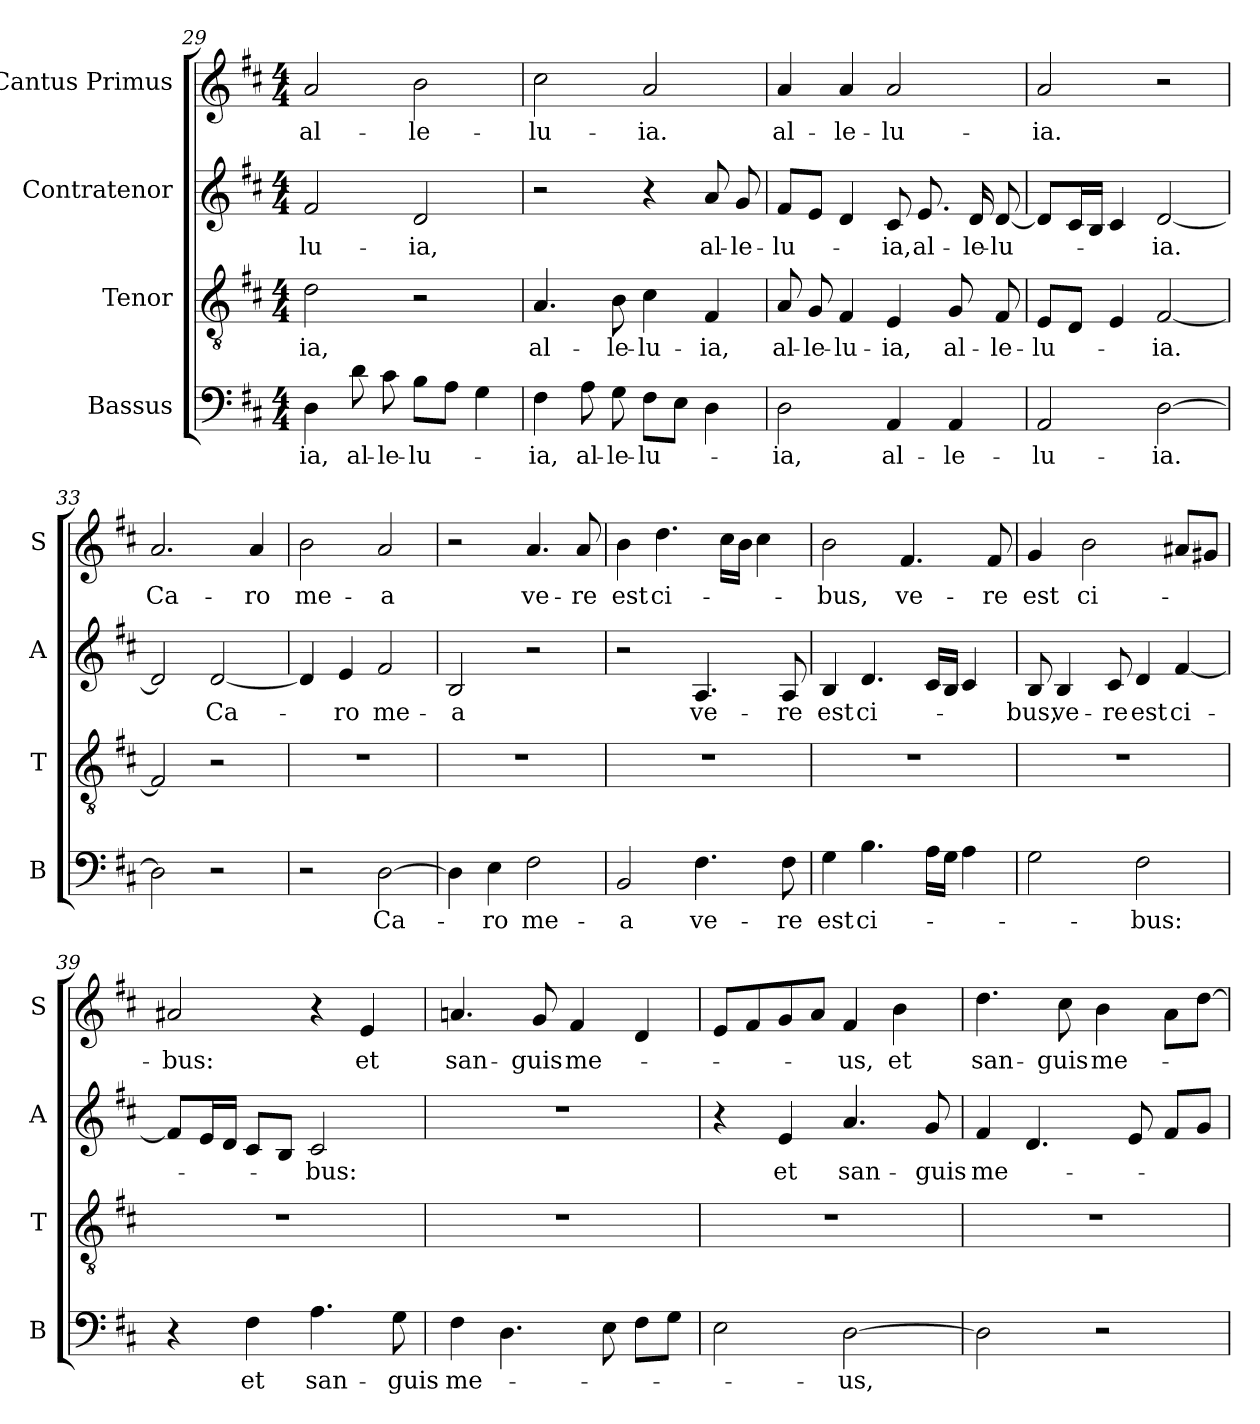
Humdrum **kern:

**kern	**text	**kern	**text	**kern	**text	**kern	**text
*part4	*part4	*part3	*part3	*part2	*part2	*part1	*part1
*staff4	*staff4	*staff3	*staff3	*staff2	*staff2	*staff1	*staff1
*I"Bassus	*	*I"Tenor	*	*I"Contratenor	*	*I"Cantus Primus	*
*I'B	*	*I'T	*	*I'A	*	*I'S	*
*clefF4	*	*clefGv2	*	*clefG2	*	*clefG2	*
*	*	*ITrd7c12	*	*	*	*	*
*k[f#c#]	*	*k[f#c#]	*	*k[f#c#]	*	*k[f#c#]	*
*D:	*	*D:	*	*D:	*	*D:	*
*M4/4	*	*M4/4	*	*M4/4	*	*M4/4	*
=29	=29	=29	=29	=29	=29	=29	=29
!	!LO:LY:b	!	!LO:LY:b	!	!LO:LY:b	!	!LO:LY:b
4D\	-ia,	2D\	-ia,	2f#/	-lu-	2a/	al-
!	!LO:LY:b	!	!	!	!	!	!
8d\	al-	.	.	.	.	.	.
!	!LO:LY:b	!	!	!	!	!	!
8c#\	-le-	.	.	.	.	.	.
!	!LO:LY:b	!	!	!	!LO:LY:b	!	!LO:LY:b
8B\L	-lu-	2r	.	2d/	-ia,	2b\	-le-
8A\J	.	.	.	.	.	.	.
4G\	.	.	.	.	.	.	.
=30	=30	=30	=30	=30	=30	=30	=30
!	!LO:LY:b	!	!LO:LY:b	!	!	!	!LO:LY:b
4F#\	-ia,	4.AA/	al-	2r	.	2cc#\	-lu-
!	!LO:LY:b	!	!	!	!	!	!
8A\	al-	.	.	.	.	.	.
!	!LO:LY:b	!	!LO:LY:b	!	!	!	!
8G\	-le-	8BB\	-le-	.	.	.	.
!	!LO:LY:b	!	!LO:LY:b	!	!	!	!LO:LY:b
8F#\L	-lu-	4C#\	-lu-	4r	.	2a/	-ia.
8E\J	.	.	.	.	.	.	.
!	!	!	!LO:LY:b	!	!LO:LY:b	!	!
4D\	.	4FF#/	-ia,	8a/	al-	.	.
!	!	!	!	!	!LO:LY:b	!	!
.	.	.	.	8g/	-le-	.	.
!!LO:PB:g=z
=31	=31	=31	=31	=31	=31	=31	=31
!	!LO:LY:b	!	!LO:LY:b	!	!LO:LY:b	!	!LO:LY:b
2D\	-ia,	8AA/	al-	8f#/L	-lu-	4a/	al-
!	!	!	!LO:LY:b	!	!	!	!
.	.	8GG/	-le-	8e/J	.	.	.
!	!	!	!LO:LY:b	!	!	!	!LO:LY:b
.	.	4FF#/	-lu-	4d/	.	4a/	-le-
!	!LO:LY:b	!	!LO:LY:b	!	!LO:LY:b	!	!LO:LY:b
4AA/	al-	4EE/	-ia,	8c#/	-ia,	2a/	-lu-
!	!	!	!	!	!LO:LY:b	!	!
.	.	.	.	8.e/	al-	.	.
!	!LO:LY:b	!	!LO:LY:b	!	!	!	!
4AA/	-le-	8GG/	al-	.	.	.	.
!	!	!	!	!	!LO:LY:b	!	!
.	.	.	.	16d/	-le-	.	.
!	!	!	!LO:LY:b	!	!LO:LY:b	!	!
.	.	8FF#/	-le-	[<8d/	-lu-	.	.
=32	=32	=32	=32	=32	=32	=32	=32
!	!LO:LY:b	!	!LO:LY:b	!	!	!	!LO:LY:b
2AA/	-lu-	8EE/L	-lu-	8d/L]	.	2a/	-ia.
.	.	8DD/J	.	16c#/L	.	.	.
.	.	.	.	16B/JJ	.	.	.
.	.	4EE/	.	4c#/	.	.	.
!	!LO:LY:b	!	!LO:LY:b	!	!LO:LY:b	!	!
[>2D\	-ia.	[<2FF#/	-ia.	[<2d/	-ia.	2r	.
=33	=33	=33	=33	=33	=33	=33	=33
!	!	!	!	!	!	!	!LO:LY:b
2D\]	.	2FF#/]	.	2d/]	.	2.a/	Ca-
!	!	!	!	!	!LO:LY:b	!	!
2r	.	2r	.	[<2d/	Ca-	.	.
!	!	!	!	!	!	!	!LO:LY:b
.	.	.	.	.	.	4a/	-ro
=34	=34	=34	=34	=34	=34	=34	=34
!	!	!	!	!	!	!	!LO:LY:b
2r	.	1r	.	4d/]	.	2b\	me-
!	!	!	!	!	!LO:LY:b	!	!
.	.	.	.	4e/	-ro	.	.
!	!LO:LY:b	!	!	!	!LO:LY:b	!	!LO:LY:b
[>2D\	Ca-	.	.	2f#/	me-	2a/	-a
=35	=35	=35	=35	=35	=35	=35	=35
!	!	!	!	!	!LO:LY:b	!	!
4D\]	.	1r	.	2B/	-a	2r	.
!	!LO:LY:b	!	!	!	!	!	!
4E\	-ro	.	.	.	.	.	.
!	!LO:LY:b	!	!	!	!	!	!LO:LY:b
2F#\	me-	.	.	2r	.	4.a/	ve-
!	!	!	!	!	!	!	!LO:LY:b
.	.	.	.	.	.	8a/	-re
!!LO:LB:g=z
=36	=36	=36	=36	=36	=36	=36	=36
!	!LO:LY:b	!	!	!	!	!	!LO:LY:b
2BB/	-a	1r	.	2r	.	4b\	est
!	!	!	!	!	!	!	!LO:LY:b
.	.	.	.	.	.	4.dd\	ci-
!	!LO:LY:b	!	!	!	!LO:LY:b	!	!
4.F#\	ve-	.	.	4.A/	ve-	.	.
.	.	.	.	.	.	16cc#\LL	.
.	.	.	.	.	.	16b\JJ	.
.	.	.	.	.	.	4cc#\	.
!	!LO:LY:b	!	!	!	!LO:LY:b	!	!
8F#\	-re	.	.	8A/	-re	.	.
=37	=37	=37	=37	=37	=37	=37	=37
!	!LO:LY:b	!	!	!	!LO:LY:b	!	!LO:LY:b
4G\	est	1r	.	4B/	est	2b\	-bus,
!	!LO:LY:b	!	!	!	!LO:LY:b	!	!
4.B\	ci-	.	.	4.d/	ci-	.	.
!	!	!	!	!	!	!	!LO:LY:b
.	.	.	.	.	.	4.f#/	ve-
16A\LL	.	.	.	16c#/LL	.	.	.
16G\JJ	.	.	.	16B/JJ	.	.	.
4A\	.	.	.	4c#/	.	.	.
!	!	!	!	!	!	!	!LO:LY:b
.	.	.	.	.	.	8f#/	-re
=38	=38	=38	=38	=38	=38	=38	=38
!	!	!	!	!	!LO:LY:b	!	!LO:LY:b
2G\	.	1r	.	8B/	-bus,	4g/	est
!	!	!	!	!	!LO:LY:b	!	!
.	.	.	.	4B/	ve-	.	.
!	!	!	!	!	!	!	!LO:LY:b
.	.	.	.	.	.	2b\	ci-
!	!	!	!	!	!LO:LY:b	!	!
.	.	.	.	8c#/	-re	.	.
!	!LO:LY:b	!	!	!	!LO:LY:b	!	!
2F#\	-bus:	.	.	4d/	est	.	.
!	!	!	!	!	!LO:LY:b	!	!
.	.	.	.	[<4f#/	ci-	8a#X/L	.
.	.	.	.	.	.	8g#X/J	.
=39	=39	=39	=39	=39	=39	=39	=39
!	!	!	!	!	!	!	!LO:LY:b
4r	.	1r	.	8f#/L]	.	2a#X/	-bus:
.	.	.	.	16e/L	.	.	.
.	.	.	.	16d/JJ	.	.	.
!	!LO:LY:b	!	!	!	!	!	!
4F#\	et	.	.	8c#/L	.	.	.
.	.	.	.	8B/J	.	.	.
!	!LO:LY:b	!	!	!	!LO:LY:b	!	!
4.A\	san-	.	.	2c#/	-bus:	4r	.
!	!	!	!	!	!	!	!LO:LY:b
.	.	.	.	.	.	4e/	et
!	!LO:LY:b	!	!	!	!	!	!
8G\	-guis	.	.	.	.	.	.
=40	=40	=40	=40	=40	=40	=40	=40
!	!LO:LY:b	!	!	!	!	!	!LO:LY:b
4F#\	me-	1r	.	1r	.	4.an/	san-
4.D\	.	.	.	.	.	.	.
!	!	!	!	!	!	!	!LO:LY:b
.	.	.	.	.	.	8g/	-guis
!	!	!	!	!	!	!	!LO:LY:b
.	.	.	.	.	.	4f#/	me-
8E\	.	.	.	.	.	.	.
8F#\L	.	.	.	.	.	4d/	.
8G\J	.	.	.	.	.	.	.
!!LO:LB:g=z
=41	=41	=41	=41	=41	=41	=41	=41
2E\	.	1r	.	4r	.	8e/L	.
.	.	.	.	.	.	8f#/	.
!	!	!	!	!	!LO:LY:b	!	!
.	.	.	.	4e/	et	8g/	.
.	.	.	.	.	.	8a/J	.
!	!LO:LY:b	!	!	!	!LO:LY:b	!	!LO:LY:b
[>2D\	-us,	.	.	4.a/	san-	4f#/	-us,
!	!	!	!	!	!	!	!LO:LY:b
.	.	.	.	.	.	4b\	et
!	!	!	!	!	!LO:LY:b	!	!
.	.	.	.	8g/	-guis	.	.
=42	=42	=42	=42	=42	=42	=42	=42
!	!	!	!	!	!LO:LY:b	!	!LO:LY:b
2D\]	.	1r	.	4f#/	me-	4.dd\	san-
.	.	.	.	4.d/	.	.	.
!	!	!	!	!	!	!	!LO:LY:b
.	.	.	.	.	.	8cc#\	-guis
!	!	!	!	!	!	!	!LO:LY:b
2r	.	.	.	.	.	4b\	me-
.	.	.	.	8e/	.	.	.
.	.	.	.	8f#/L	.	8a\L	.
.	.	.	.	8g/J	.	[>8dd\J	.
=	=	=	=	=	=	=	=
*-	*-	*-	*-	*-	*-	*-	*-
